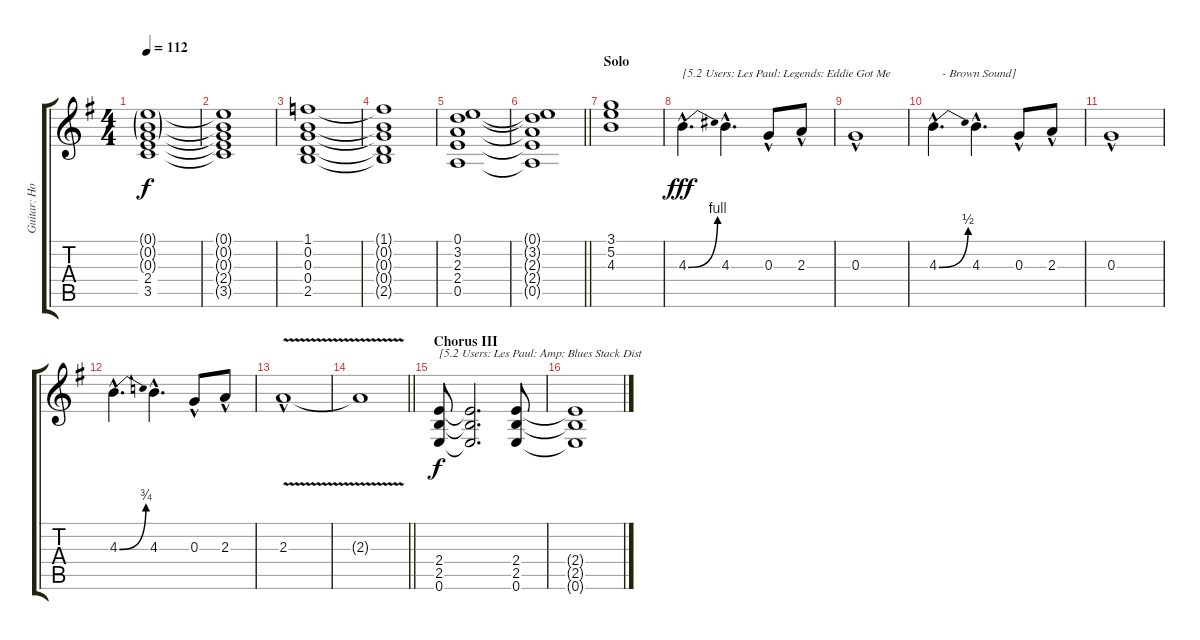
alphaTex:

\track ("Guitar: Howard" "Guitar: Ho") {instrument distortionguitar}
\staff {score tabs}
\tuning (E4 B3 G3 D3 A2 E2) {hide}
\ts (4 4)
\tempo 112
\clef g2
\ks g
(0.1{g} 0.2{g} 0.3{g} 2.4 3.5).1{dy f} |
(0.1{t} 0.2{t} 0.3{t} 2.4{t} 3.5{t}).1 |
(1.1 0.2 0.3 0.4 2.5).1 |
(1.1{t} 0.2{t} 0.3{t} 0.4{t} 2.5{t}).1 |
(0.1 3.2 2.3 2.4 0.5).1 |
\barLineRight lightlight
(0.1{t} 3.2{t} 2.3{t} 2.4{t} 0.5{t}).1 |
\section ("" "Solo")
(3.1 5.2 4.3).1 |
4.3{be (bend 0 0 60 4) hac}.4{d txt "[5.2 Users: Les Paul: Legends: Eddie Got Me" dy fff volume 16 balance 8 instrument overdrivenguitar} 4.3{hac}.4{d} 0.3{hac}.8 2.3{hac}.8 |
0.3{hac}.1 |
4.3{be (bend 0 0 60 2) hac}.4{d txt "   - Brown Sound]"} 4.3{hac}.4{d} 0.3{hac}.8 2.3{hac}.8 |
0.3{hac}.1 |
4.3{be (bend 0 0 60 3) hac}.4{d} 4.3{hac}.4{d} 0.3{hac}.8 2.3{hac}.8 |
2.3{v hac}.1 |
\barLineRight lightlight
2.3{t}.1 |
\section ("" "Chorus III")
(2.4 2.5 0.6).8{txt "[5.2 Users: Les Paul: Amp: Blues Stack Dist" dy f volume 13 balance 4 instrument distortionguitar} (2.4{t} 2.5{t} 0.6{t}).2{d} (2.4 2.5 0.6).8 |
(2.4{t} 2.5{t} 0.6{t}).1
